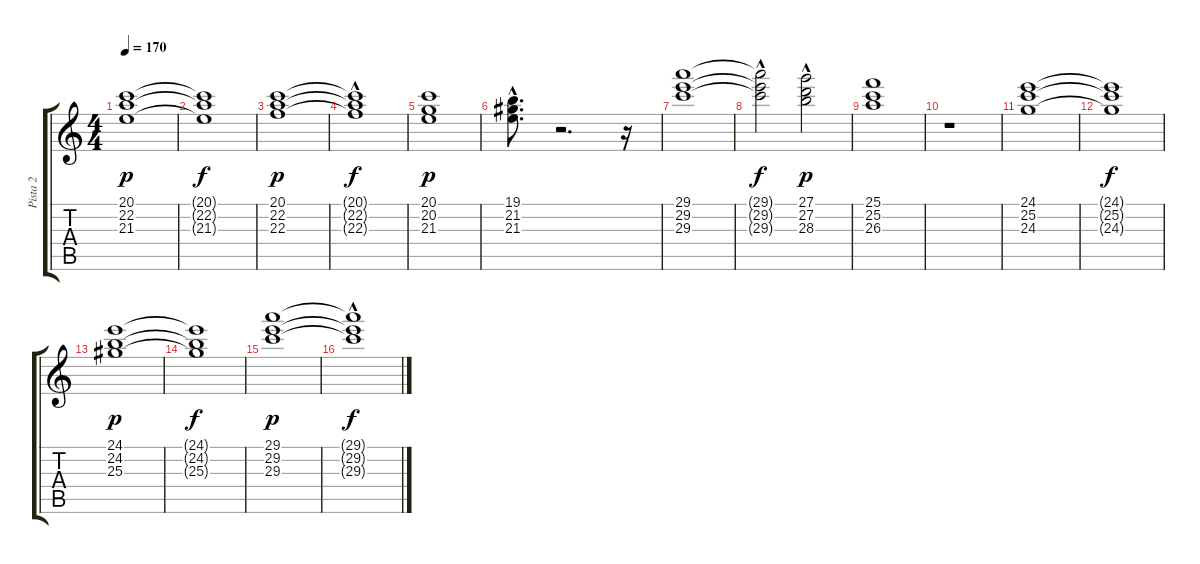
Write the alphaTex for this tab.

\track ("Pista 2" "Pista 2") {instrument rockorgan}
\staff {score tabs}
\tuning (E4 B3 G3 D3 A2 E2) {hide}
\ts (4 4)
\tempo 170
\clef g2
\ks c
(20.1 22.2 21.3).1{dy p} |
(20.1{t} 22.2{t} 21.3{t}).1{dy f} |
(20.1 22.2 22.3).1{dy p} |
(20.1{hac t} 22.2{t} 22.3{t}).1{dy f} |
(20.1 20.2 21.3).1{dy p} |
(19.1{hac} 21.2{hac} 21.3{hac}).8{d} r.2{d} r.16 |
(29.1 29.2 29.3).1 |
(29.1{t} 29.2{t} 29.3{hac t}).2{dy f} (27.1 27.2{hac} 28.3{hac}).2{dy p} |
(25.1 25.2 26.3).1 |
r.1 |
(24.1 25.2 24.3).1 |
(24.1{t} 25.2{t} 24.3{t}).1{dy f} |
(24.1 24.2 25.3).1{dy p} |
(24.1{t} 24.2{t} 25.3{t}).1{dy f} |
(29.1 29.2 29.3).1{dy p} |
(29.1{t} 29.2{t} 29.3{hac t}).1{dy f}
